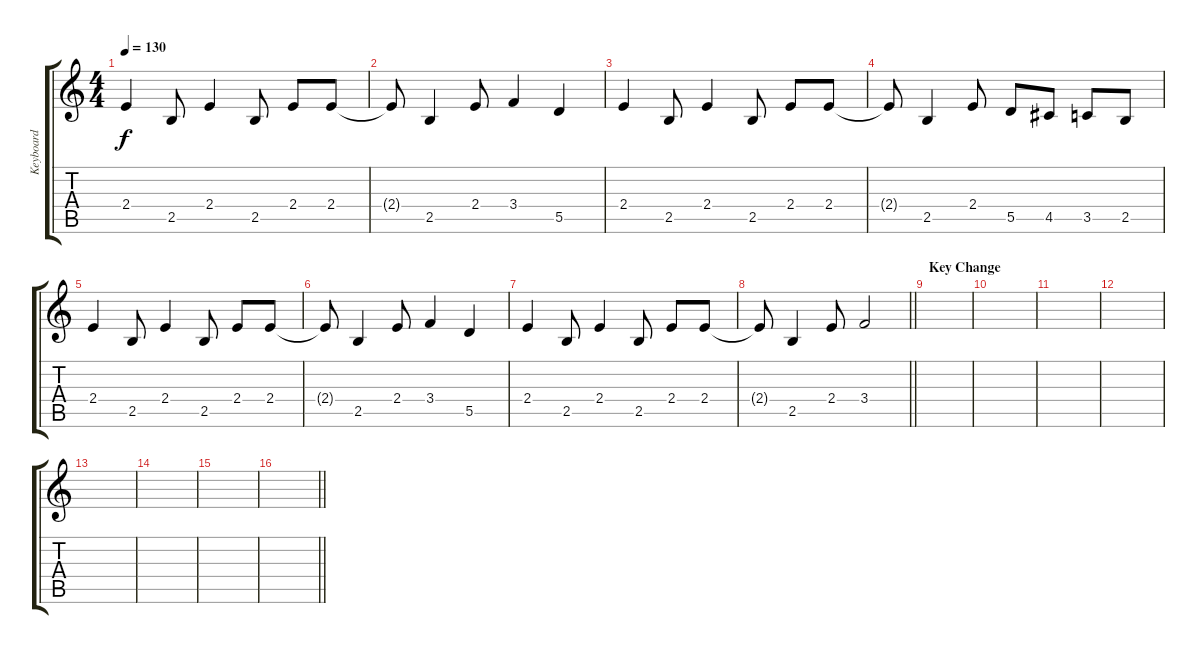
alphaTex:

\track ("Keyboard" "Keyboard") {instrument synthbass1}
\staff {score tabs}
\tuning (E4 B3 G3 D3 A2 E2) {hide}
\ts (4 4)
\tempo 130
\clef g2
\ks c
2.4.4{dy f volume 10} 2.5.8 2.4.4 2.5.8 2.4.8 2.4.8 |
2.4{t}.8 2.5.4 2.4.8 3.4.4 5.5.4 |
2.4.4 2.5.8 2.4.4 2.5.8 2.4.8 2.4.8 |
2.4{t}.8 2.5.4 2.4.8 5.5.8 4.5.8 3.5.8 2.5.8 |
2.4.4{volume 10} 2.5.8 2.4.4 2.5.8 2.4.8 2.4.8 |
2.4{t}.8 2.5.4 2.4.8 3.4.4 5.5.4 |
2.4.4 2.5.8 2.4.4 2.5.8 2.4.8 2.4.8 |
\barLineRight lightlight
2.4{t}.8 2.5.4 2.4.8 3.4.2 |
\section ("" "Key Change")
|
|
|
|
|
|
|
\barLineRight lightlight
